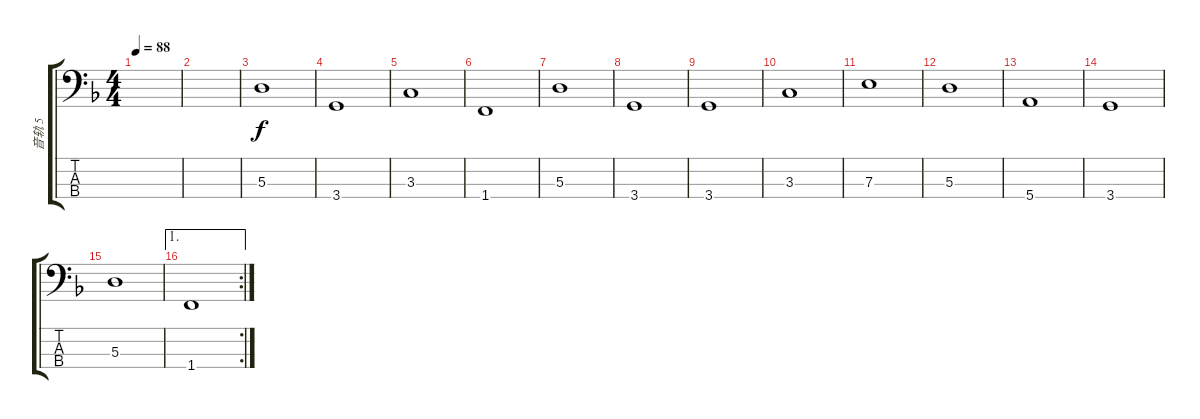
\track ("音轨 5" "音轨 5") {instrument electricbassfinger}
\staff {score tabs}
\tuning (G2 D2 A1 E1) {hide}
\ts (4 4)
\tempo 88
\clef f4
\ks f
|
|
5.3.1 |
3.4.1 |
3.3.1 |
1.4.1 |
5.3.1 |
3.4.1 |
3.4.1 |
3.3.1 |
7.3.1 |
5.3.1 |
5.4.1 |
3.4.1 |
5.3.1 |
\ae 1
\rc 2
1.4.1
